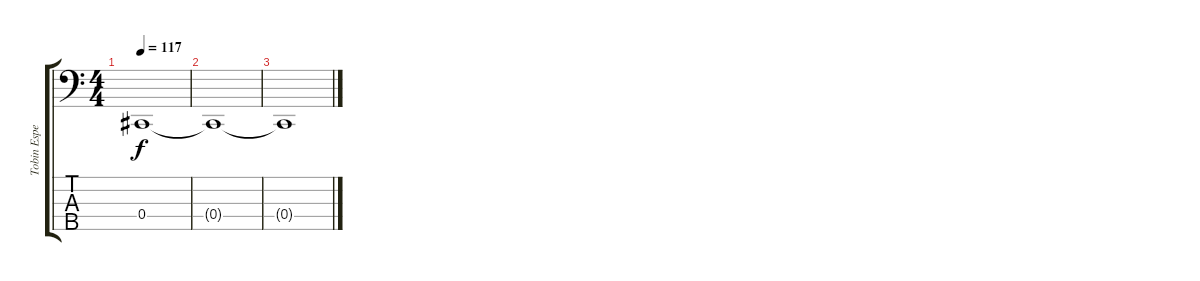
\track ("Tobin Esperance (Bass)" "Tobin Espe") {instrument electricbassfinger}
\staff {score tabs}
\tuning (Gb2 Db2 Ab1 Db1 Ab0) {hide}
\ts (4 4)
\tempo 117
\clef f4
\ks c
0.4{t}.1{dy f} |
0.4{t}.1 |
0.4{t}.1
